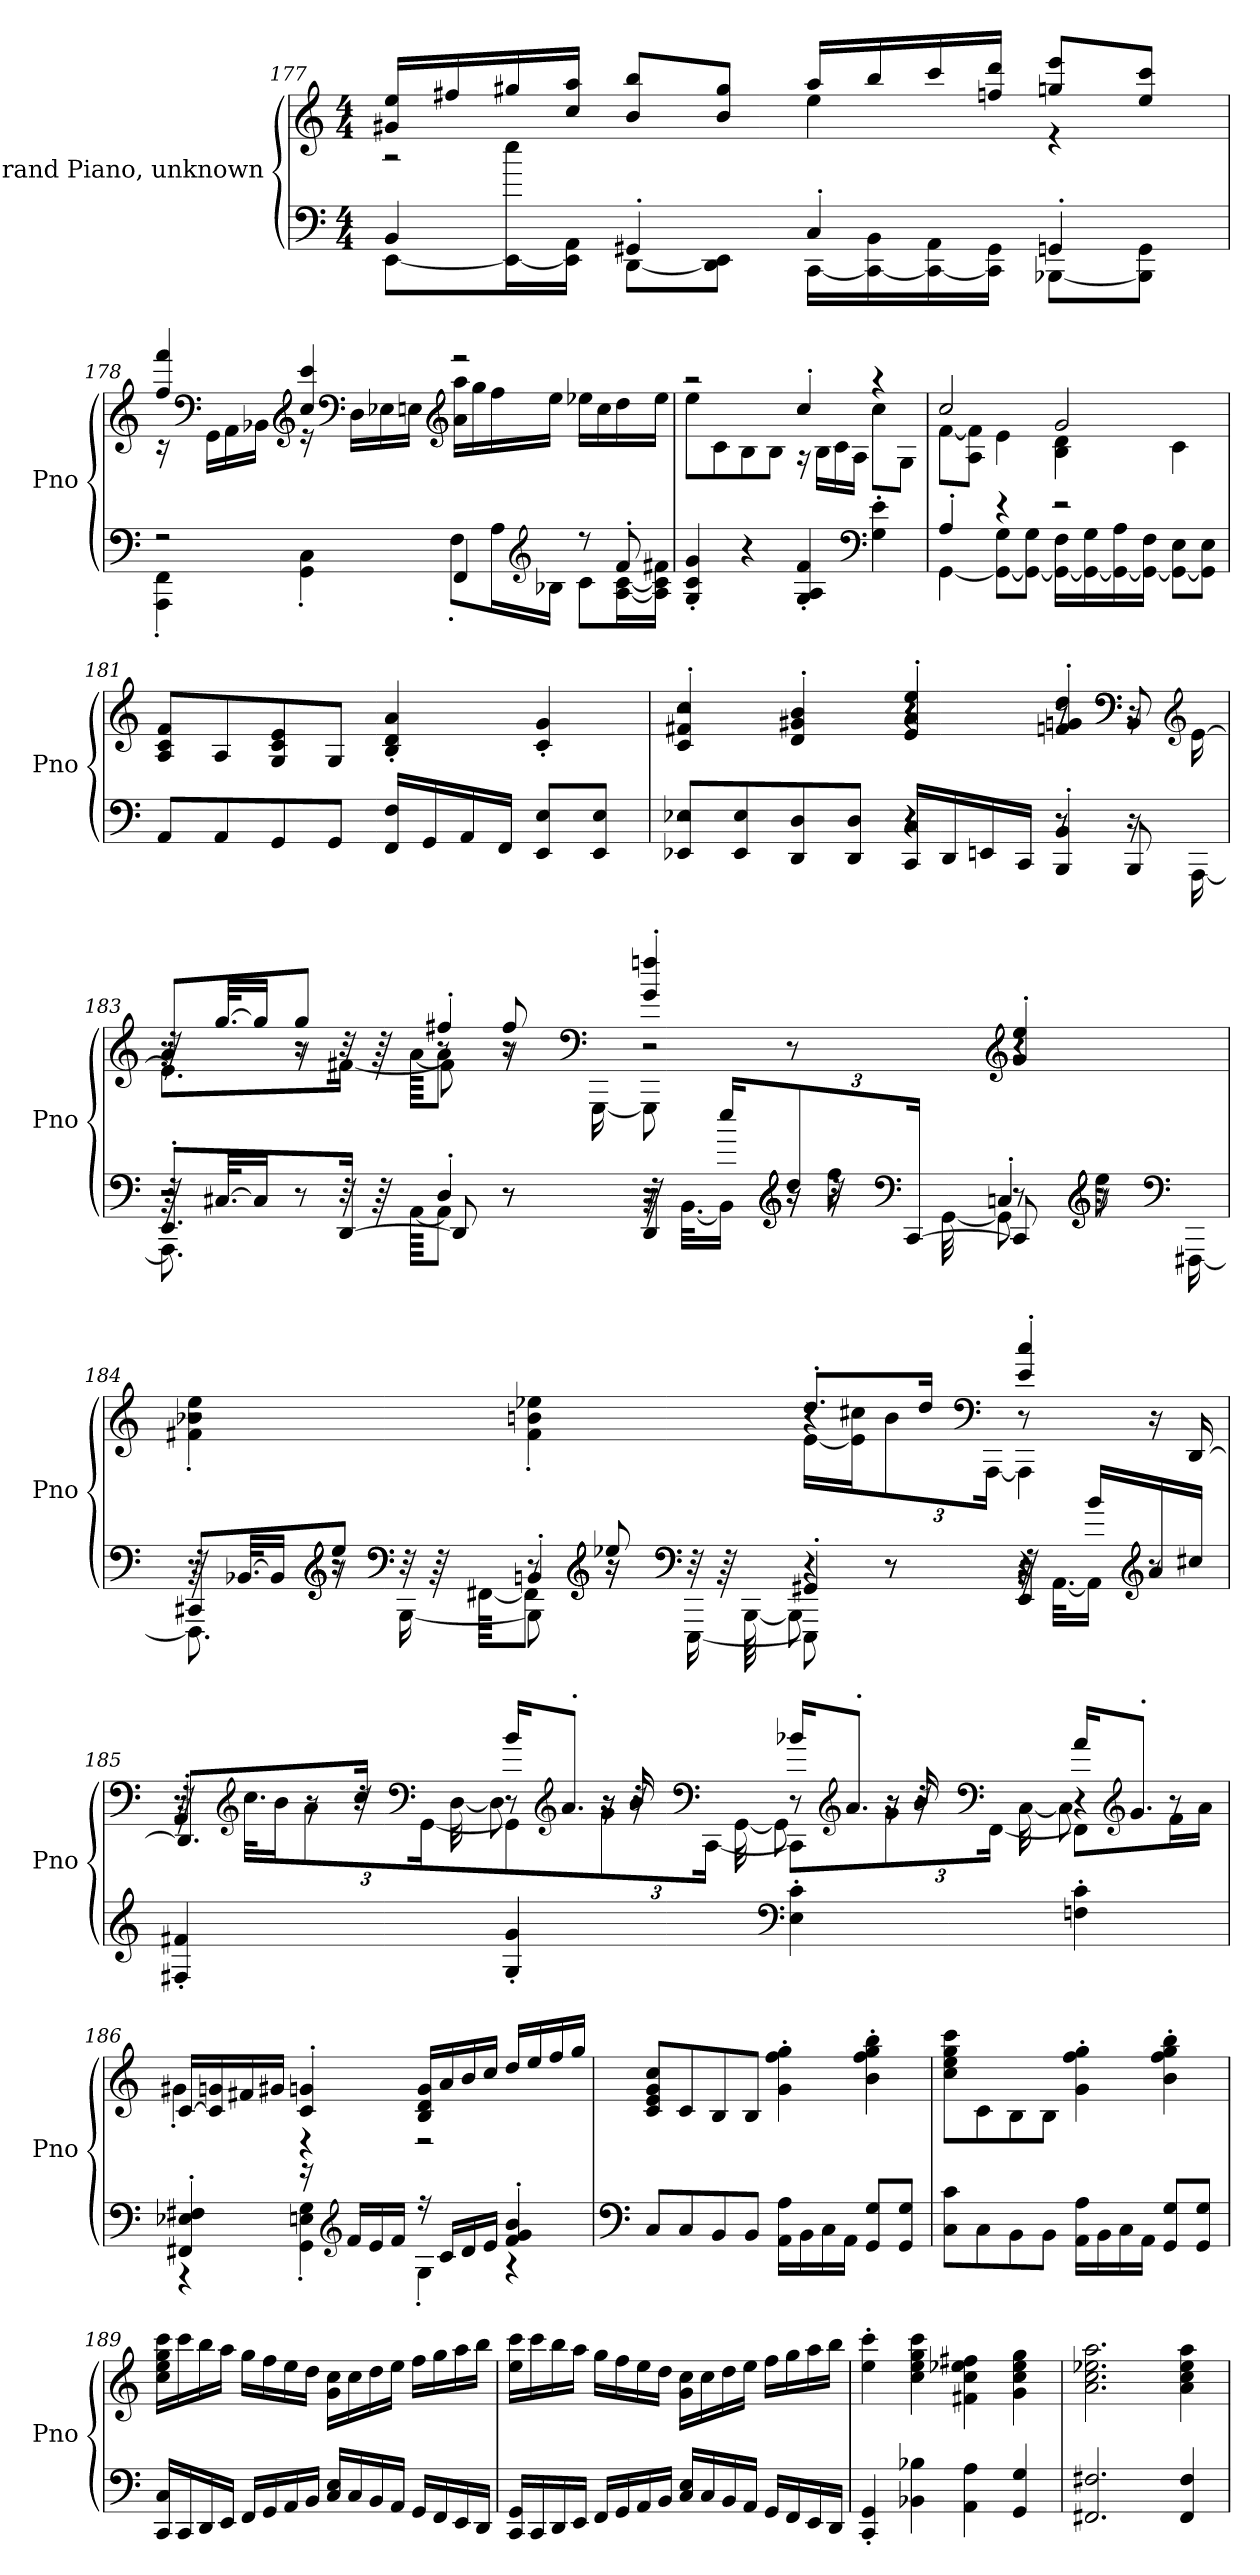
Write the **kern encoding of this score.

**kern	**kern
*part1	*part1
*staff2	*staff1
*I"Grand Piano, unknown	*
*I'Pno	*
!!LO:LB:g=z
*clefF4	*clefG2
*k[]	*k[]
*M4/4	*M4/4
=177	=177
*^	*^
4BB/	[8EE\L	16g#X/ 16ee/LL	2r
.	.	16ff#X/	.
.	16EE\_ 16ee\L	16gg#X/	.
.	16EE\] 16AA\JJ	16cc/ 16aa/JJ	.
4GG#X'/	[8DD\L	8b/ 8bb/L	.
.	8DD\] 8EE\J	8b/ 8gg#/J	.
4C'/	[16CC\LL	16aa/LL	4ee\
.	16CC\_ 16BB\	16bb/	.
.	16CC\_ 16AA\	16ccc/	.
.	16CC\] 16GG#\JJ	16ffn/ 16ddd/JJ	.
4GGn'/	[8BBB-X\L	8ggn/ 8eee/L	4r
.	8BBB-\] 8GG\J	8ee/ 8ccc/J	.
!!LO:LB:g=z	!!
=178	=178	=178	=178
2r	4AAA\' 4FF\'	4ff/ 4fff/	16r
*	*	*clefF4	*
.	.	.	16GG\LL
.	.	.	16AA\
.	.	.	16BB-X\JJ
*	*	*clefG2	*
.	4GG\' 4C\'	4cc/ 4ccc/	16r
*	*	*clefF4	*
.	.	.	16D\LL
.	.	.	16E-X\
.	.	.	16En\JJ
*	*	*clefG2	*
4FF/	8F'\L	2r	16a\ 16aa\LL
.	.	.	16gg\
.	16A\L	.	16ff\
*clefG2	*	*	*
.	16B-X\JJ	.	16ee\JJ
8r	8c\L	.	16ee-X\LL
.	.	.	16cc\
8f'/	[16A\ [16c\L	.	16dd\
.	16A\] 16c\] 16f#X\JJ	.	16ee-\JJ
*v	*v	*	*
=179	=179	=179
4G/' 4c/' 4g/'	2r	8ee\L
.	.	8c\
4r	.	8B\
.	.	8B\J
4G/' 4A/' 4f/'	4cc'/	16r
.	.	16B\LL
.	.	16c\
.	.	16A\JJ
*clefF4	*	*
4G\' 4e\'	4r	8cc\L
.	.	8G\J
!!LO:LB:g=z	!!
=180	=180	=180
*^	*	*
4A'/	[4GG\	2cc/	[8f\L
.	.	.	8A\ 8f\]J
4r	8GG\_ 8G\L	.	4e\
.	8GG\_ 8G\J	.	.
2r	16GG\_ 16F\LL	2g/	4B\ 4d\
.	16GG\_ 16G\	.	.
.	16GG\_ 16A\	.	.
.	16GG\_ 16F\JJ	.	.
.	8GG\_ 8E\L	.	4c\
.	8GG\] 8E\J	.	.
*v	*v	*	*
*	*v	*v
=181	=181
8AA/L	8A/ 8c/ 8f/L
8AA/	8A/
8GG/	8G/ 8c/ 8e/
8GG/J	8G/J
16FF/ 16F/LL	4B/' 4d/' 4a/'
16GG/	.
16AA/	.
16FF/JJ	.
8EE/ 8E/L	4c/' 4g/'
8EE/ 8E/J	.
!!LO:LB:g=z
=182	=182
*^	*^
*	*^	*	*^
8EE-X/ 8E-X/L	2r	2r	4c/' 4f#X/' 4cc/'	2r	2r
8EE-/ 8E-/	.	.	.	.	.
8DD/ 8D/	.	.	4d/' 4g#X/' 4b/'	.	.
8DD/ 8D/J	.	.	.	.	.
16CC/ 16C/LL	4r	4r	4e/' 4a/' 4ee/'	4r	4r
16DD/	.	.	.	.	.
16EEn/	.	.	.	.	.
16CC/JJ	.	.	.	.	.
4BBB/' 4BB/'	8r	8r	4fn/' 4gn/' 4dd/'	8r	8r
*	*	*	*clefF4	*	*
.	16r	8BBB/	.	8BB/	16r
*	*	*	*clefG2	*	*
.	[16AAA\	.	.	.	[16e\
!!LO:PB:g=z
=183	=183	=183	=183	=183	=183
*	*	*^	*	*	*^
64r	8.AAA\]	8.EE'/L	2r	64r	8r	8a/L	8.e\L]
[32.C#X/KLL	.	.	.	[32.gg/KLL	.	.	.
16C#/JJ]	.	.	.	16gg/JJ]	.	.	.
8r	.	.	.	8r	16r	8gg/J	.
.	32r	[16DD/Jk	.	.	32r	.	[16f#X\Jk
.	64r	.	.	.	64r	.	.
.	[64AA\KKKL	.	.	.	[64a\KKKL	.	.
4D'/	8AA\J]	8DD/]	.	4ff#X'/	8a\J]	8r	8f#\]
.	8r	8r	.	.	8r	8ff#/	16r
*	*	*	*	*clefF4	*	*	*
.	.	.	.	.	.	.	[16GGG\
16r	64r	4DD'/	8r	4g/' 4ffn/'	2r	2r	8GGG\]
.	[32.BB\KLL	.	.	.	.	.	.
16ee/KL	16BB\JJ]	.	.	.	.	.	.
*clefG2	*	*	*	*	*	*	*
*Xbrackettup	*	*	*	*	*	*	*
12dd/	16r	.	16r	.	.	.	8r
.	16ff\	.	32r	.	.	.	.
*clefF4	*	*	*	*	*	*	*
[24CC/Jk	.	.	.	.	.	.	.
.	.	.	[32GG\	.	.	.	.
*	*	*	*	*clefG2	*	*	*
8CC/]	8r	4Cn'/	8GG\]	4g/' 4ee/'	.	.	4r
*clefG2	*	*	*	*	*	*	*
8r	8ee\	.	16r	.	.	.	.
*clefF4	*	*	*	*	*	*	*
.	.	.	[16FFF#X\	.	.	.	.
*	*	*	*	*	*	*v	*v
!!LO:LB:g=z
=184	=184	=184	=184	=184	=184	=184
64r	8r	8CC#X/L	8.FFF#\]	2r	4f#X\' 4b-X\' 4ee\'	2r
[32.BB-X/KLL	.	.	.	.	.	.
16BB-/JJ]	.	.	.	.	.	.
*clefG2	*	*	*	*	*	*
8r	16r	8ee/J	.	.	.	.
*clefF4	*	*	*	*	*	*
.	[16BBB\	.	32r	.	.	.
.	.	.	64r	.	.	.
.	.	.	[64FF#X\KKKL	.	.	.
4BBn'/	8BBB\]	8r	8FF#\J]	.	4f#\' 4bn\' 4ee-X\'	.
*clefG2	*	*	*	*	*	*
.	16r	8ee-X/	16r	.	.	.
*clefF4	*	*	*	*	*	*
.	[16EEE\	.	32r	.	.	.
.	.	.	64r	.	.	.
.	.	.	[64BBB\	.	.	.
4GG#X'/	8EEE\]	4r	8BBB\]	8.dd'/L	[16e\LL	4r
.	.	.	.	.	16e\] 16cc#X\J	.
*	*	*	*	*	*Xbrackettup	*
.	8r	.	8r	.	12b\	.
.	.	.	.	16dd/Jk	.	.
*	*	*	*	*clefF4	*	*
.	.	.	.	.	[24AAA\Jk	.
16r	4r	4EE'/	64r	4e/' 4cc#/'	4AAA\]	8r
.	.	.	[32.AA\KLL	.	.	.
16b/LL	.	.	16AA\JJ]	.	.	.
*clefG2	*	*	*	*	*	*
16a/	.	.	8r	.	.	16r
16cc#X/JJ	.	.	.	.	.	[16DD/
*v	*v	*v	*v	*	*	*
!!LO:LB:g=z
=185	=185	=185	=185
*	*	*	*^
4F#X/' 4f#X/'	4AA'/	64r	8.DD/L]	8r
*	*clefG2	*	*	*
.	.	32.cc\KLL	.	.
.	.	16b\J	.	.
.	.	12a\	.	16r
.	.	.	16cc/Jk	32r
*	*clefF4	*	*	*
.	.	[24GG\K	.	.
.	.	.	.	[32D\
4G/' 4g/'	16b/KL	8GG\]	8r	8D\]
*	*clefG2	*	*	*
.	8.a'/J	.	.	.
.	.	12g\	16r	16r
.	.	.	16b/	32r
*	*clefF4	*	*	*
.	.	[24CC\Jk	.	.
.	.	.	.	[32GG\
*clefF4	*	*	*	*
4E\' 4c\'	16b-X/KL	8CC\L]	8r	8GG\]
*	*clefG2	*	*	*
.	8.a'/J	.	.	.
.	.	12g\	16r	16r
.	.	.	16b-/	32r
*	*clefF4	*	*	*
.	.	[24FF\Jk	.	.
.	.	.	.	[32C\
4Fn\' 4c\'	16a/KL	8FF\L]	4r	8C\]
*	*clefG2	*	*	*
.	8.g'/J	.	.	.
.	.	16f\L	.	8r
.	.	16a\JJ	.	.
*	*	*v	*v	*v
!!LO:LB:g=z
=186	=186	=186
*^	*	*
4FF#X/' 4E-X/' 4F#X/'	4r	[16c/LL	4g#X'\
.	.	16c/] 16gn/	.
.	.	16f#X/	.
.	.	16g#X/JJ	.
16r	4GG\' 4En\' 4G\'	4c/' 4gn/'	4r
*clefG2	*	*	*
16f/LL	.	.	.
16e/	.	.	.
16f/JJ	.	.	.
16r	4G'\	16B/ 16d/ 16g/LL	2r
16c/LL	.	16a/	.
16d/	.	16b/	.
16e/JJ	.	16cc/JJ	.
4f/' 4g/' 4b/'	4r	16dd/LL	.
.	.	16ee/	.
.	.	16ff/	.
.	.	16gg/JJ	.
*v	*v	*	*
*	*v	*v
=187	=187
*clefF4	*
8C/L	8c/ 8e/ 8g/ 8cc/L
8C/	8c/
8BB/	8B/
8BB/J	8B/J
16AA\ 16A\LL	4g\' 4ff\' 4gg\'
16BB\	.
16C\	.
16AA\JJ	.
8GG/ 8G/L	4b\' 4ff\' 4gg\' 4bb\'
8GG/ 8G/J	.
!!LO:LB:g=z
=188	=188
8C\ 8c\L	8cc\ 8ee\ 8gg\ 8ccc\L
8C\	8c\
8BB\	8B\
8BB\J	8B\J
16AA\ 16A\LL	4g\' 4ff\' 4gg\'
16BB\	.
16C\	.
16AA\JJ	.
8GG/ 8G/L	4b\' 4ff\' 4gg\' 4bb\'
8GG/ 8G/J	.
=189	=189
16CC/ 16C/LL	16cc\ 16ee\ 16gg\ 16ccc\LL
16CC/	16ccc\
16DD/	16bb\
16EE/JJ	16aa\JJ
16FF/LL	16gg\LL
16GG/	16ff\
16AA/	16ee\
16BB/JJ	16dd\JJ
16C/ 16E/LL	16g\ 16cc\LL
16C/	16cc\
16BB/	16dd\
16AA/JJ	16ee\JJ
16GG/LL	16ff\LL
16FF/	16gg\
16EE/	16aa\
16DD/JJ	16bb\JJ
=190	=190
16CC/ 16GG/LL	16ee\ 16ccc\LL
16CC/	16ccc\
16DD/	16bb\
16EE/JJ	16aa\JJ
16FF/LL	16gg\LL
16GG/	16ff\
16AA/	16ee\
16BB/JJ	16dd\JJ
16C/ 16E/LL	16g\ 16cc\LL
16C/	16cc\
16BB/	16dd\
16AA/JJ	16ee\JJ
16GG/LL	16ff\LL
16FF/	16gg\
16EE/	16aa\
16DD/JJ	16bb\JJ
!!LO:PB:g=z
=191	=191
4CC/' 4GG/'	4ee\' 4ccc\'
4BB-X\ 4B-X\	4cc\ 4ee\ 4gg\ 4ccc\
4AA\ 4A\	4f#X\ 4cc\ 4ee-X\ 4ff#X\
4GG/ 4G/	4g\ 4cc\ 4ee-\ 4gg\
=192	=192
2.FF#X/ 2.F#X/	2.a\ 2.cc\ 2.ee-X\ 2.aa\
4FF#/ 4F#/	4a\ 4cc\ 4ee-\ 4aa\
=	=
*-	*-
